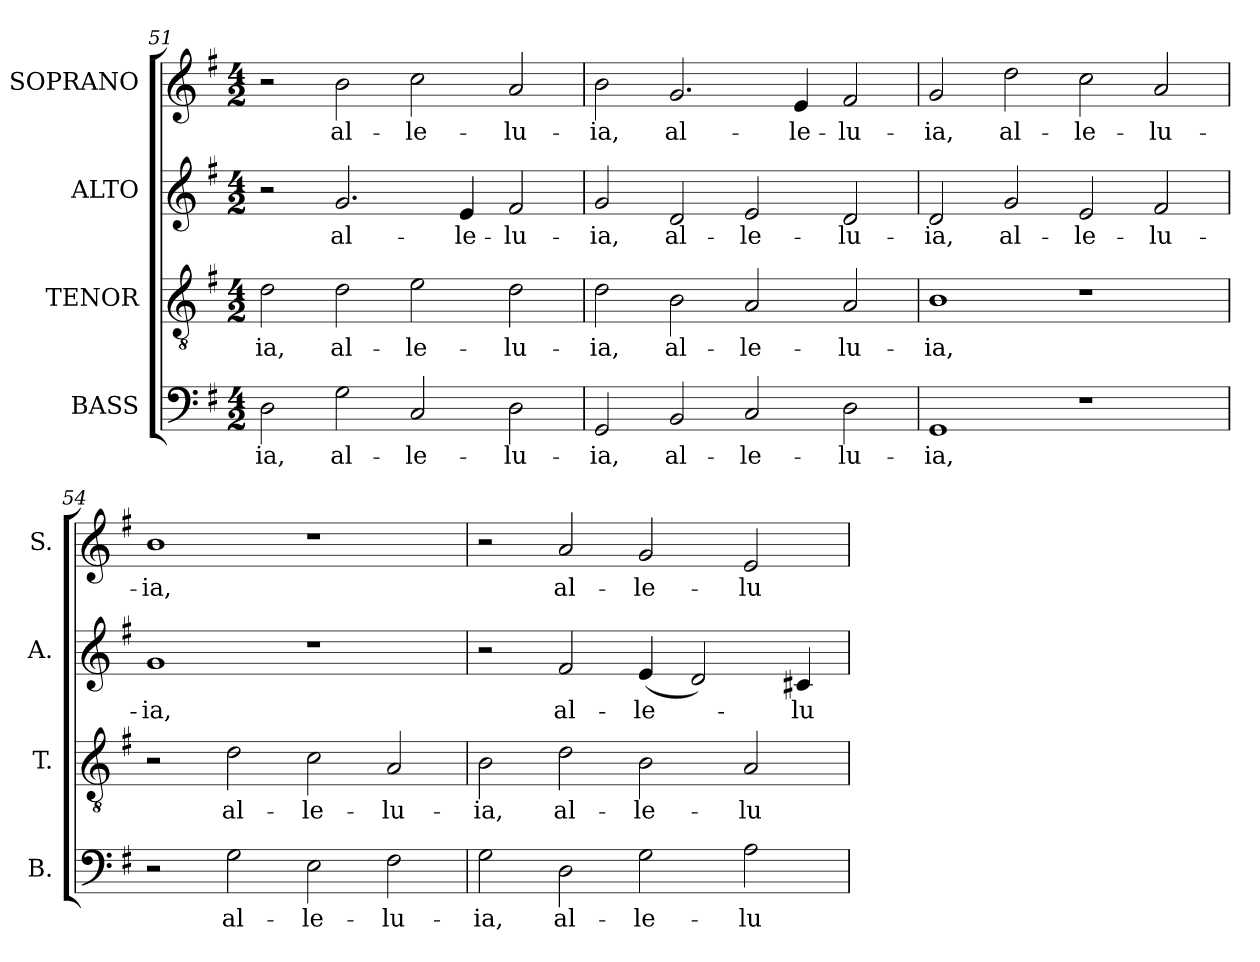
**kern	**text	**kern	**text	**kern	**text	**kern	**text
*part4	*part4	*part3	*part3	*part2	*part2	*part1	*part1
*staff4	*staff4	*staff3	*staff3	*staff2	*staff2	*staff1	*staff1
*I"BASS	*	*I"TENOR	*	*I"ALTO	*	*I"SOPRANO	*
*I'B.	*	*I'T.	*	*I'A.	*	*I'S.	*
*clefF4	*	*clefGv2	*	*clefG2	*	*clefG2	*
*	*	*ITrd7c12	*	*	*	*	*
*k[f#]	*	*k[f#]	*	*k[f#]	*	*k[f#]	*
*G:	*	*G:	*	*G:	*	*G:	*
*M4/2	*	*M4/2	*	*M4/2	*	*M4/2	*
=51	=51	=51	=51	=51	=51	=51	=51
!	!LO:LY:b:color=#000000	!	!	!	!	!	!
!	!	!	!LO:LY:b:color=#000000	!	!	!	!
2Di\	-ia,	2Di\	-ia,	2r	.	2r	.
!	!LO:LY:b:color=#000000	!	!	!	!	!	!
!	!	!	!LO:LY:b:color=#000000	!	!	!	!
!	!	!	!	!	!LO:LY:b:color=#000000	!	!
!	!	!	!	!	!	!	!LO:LY:b:color=#000000
2Gi\	al-	2Di\	al-	2.gi/	al-	2bi\	al-
!	!LO:LY:b:color=#000000	!	!	!	!	!	!
!	!	!	!LO:LY:b:color=#000000	!	!	!	!
!	!	!	!	!	!	!	!LO:LY:b:color=#000000
2Ci/	-le-	2Ei\	-le-	.	.	2cci\	-le-
!	!	!	!	!	!LO:LY:b:color=#000000	!	!
.	.	.	.	4ei/	-le-	.	.
!	!LO:LY:b:color=#000000	!	!	!	!	!	!
!	!	!	!LO:LY:b:color=#000000	!	!	!	!
!	!	!	!	!	!LO:LY:b:color=#000000	!	!
!	!	!	!	!	!	!	!LO:LY:b:color=#000000
2Di\	-lu-	2Di\	-lu-	2f#i/	-lu-	2ai/	-lu-
!!LO:LB:g=z
=52	=52	=52	=52	=52	=52	=52	=52
!	!LO:LY:b:color=#000000	!	!	!	!	!	!
!	!	!	!LO:LY:b:color=#000000	!	!	!	!
!	!	!	!	!	!LO:LY:b:color=#000000	!	!
!	!	!	!	!	!	!	!LO:LY:b:color=#000000
2GGi/	-ia,	2Di\	-ia,	2gi/	-ia,	2bi\	-ia,
!	!LO:LY:b:color=#000000	!	!	!	!	!	!
!	!	!	!LO:LY:b:color=#000000	!	!	!	!
!	!	!	!	!	!LO:LY:b:color=#000000	!	!
!	!	!	!	!	!	!	!LO:LY:b:color=#000000
2BBi/	al-	2BBi\	al-	2di/	al-	2.gi/	al-
!	!LO:LY:b:color=#000000	!	!	!	!	!	!
!	!	!	!LO:LY:b:color=#000000	!	!	!	!
!	!	!	!	!	!LO:LY:b:color=#000000	!	!
2Ci/	-le-	2AAi/	-le-	2ei/	-le-	.	.
!	!	!	!	!	!	!	!LO:LY:b:color=#000000
.	.	.	.	.	.	4ei/	-le-
!	!LO:LY:b:color=#000000	!	!	!	!	!	!
!	!	!	!LO:LY:b:color=#000000	!	!	!	!
!	!	!	!	!	!LO:LY:b:color=#000000	!	!
!	!	!	!	!	!	!	!LO:LY:b:color=#000000
2Di\	-lu-	2AAi/	-lu-	2di/	-lu-	2f#i/	-lu-
=53	=53	=53	=53	=53	=53	=53	=53
!	!LO:LY:b:color=#000000	!	!	!	!	!	!
!	!	!	!LO:LY:b:color=#000000	!	!	!	!
!	!	!	!	!	!LO:LY:b:color=#000000	!	!
!	!	!	!	!	!	!	!LO:LY:b:color=#000000
1GGi	-ia,	1BBi	-ia,	2di/	-ia,	2gi/	-ia,
!	!	!	!	!	!LO:LY:b:color=#000000	!	!
!	!	!	!	!	!	!	!LO:LY:b:color=#000000
.	.	.	.	2gi/	al-	2ddi\	al-
!	!	!	!	!	!LO:LY:b:color=#000000	!	!
!	!	!	!	!	!	!	!LO:LY:b:color=#000000
1r	.	1r	.	2ei/	-le-	2cci\	-le-
!	!	!	!	!	!LO:LY:b:color=#000000	!	!
!	!	!	!	!	!	!	!LO:LY:b:color=#000000
.	.	.	.	2f#i/	-lu-	2ai/	-lu-
=54	=54	=54	=54	=54	=54	=54	=54
!	!	!	!	!	!LO:LY:b:color=#000000	!	!
!	!	!	!	!	!	!	!LO:LY:b:color=#000000
2r	.	2r	.	1gi	-ia,	1bi	-ia,
!	!LO:LY:b:color=#000000	!	!	!	!	!	!
!	!	!	!LO:LY:b:color=#000000	!	!	!	!
2Gi\	al-	2Di\	al-	.	.	.	.
!	!LO:LY:b:color=#000000	!	!	!	!	!	!
!	!	!	!LO:LY:b:color=#000000	!	!	!	!
2Ei\	-le-	2Ci\	-le-	1r	.	1r	.
!	!LO:LY:b:color=#000000	!	!	!	!	!	!
!	!	!	!LO:LY:b:color=#000000	!	!	!	!
2F#i\	-lu-	2AAi/	-lu-	.	.	.	.
=55	=55	=55	=55	=55	=55	=55	=55
!	!LO:LY:b:color=#000000	!	!	!	!	!	!
!	!	!	!LO:LY:b:color=#000000	!	!	!	!
2Gi\	-ia,	2BBi\	-ia,	2r	.	2r	.
!	!LO:LY:b:color=#000000	!	!	!	!	!	!
!	!	!	!LO:LY:b:color=#000000	!	!	!	!
!	!	!	!	!	!LO:LY:b:color=#000000	!	!
!	!	!	!	!	!	!	!LO:LY:b:color=#000000
2Di\	al-	2Di\	al-	2f#i/	al-	2ai/	al-
!	!LO:LY:b:color=#000000	!	!	!	!	!	!
!	!	!	!LO:LY:b:color=#000000	!	!	!	!
!	!	!	!	!	!LO:LY:b:color=#000000	!	!
!	!	!	!	!	!	!	!LO:LY:b:color=#000000
2Gi\	-le-	2BBi\	-le-	(4ei/	-le-	2gi/	-le-
.	.	.	.	2di/)	.	.	.
!	!LO:LY:b:color=#000000	!	!	!	!	!	!
!	!	!	!LO:LY:b:color=#000000	!	!	!	!
!	!	!	!	!	!	!	!LO:LY:b:color=#000000
2Ai\	-lu-	2AAi/	-lu-	.	.	2ei/	-lu-
!	!	!	!	!	!LO:LY:b:color=#000000	!	!
.	.	.	.	4c#Xi/	-lu-	.	.
=	=	=	=	=	=	=	=
*-	*-	*-	*-	*-	*-	*-	*-
